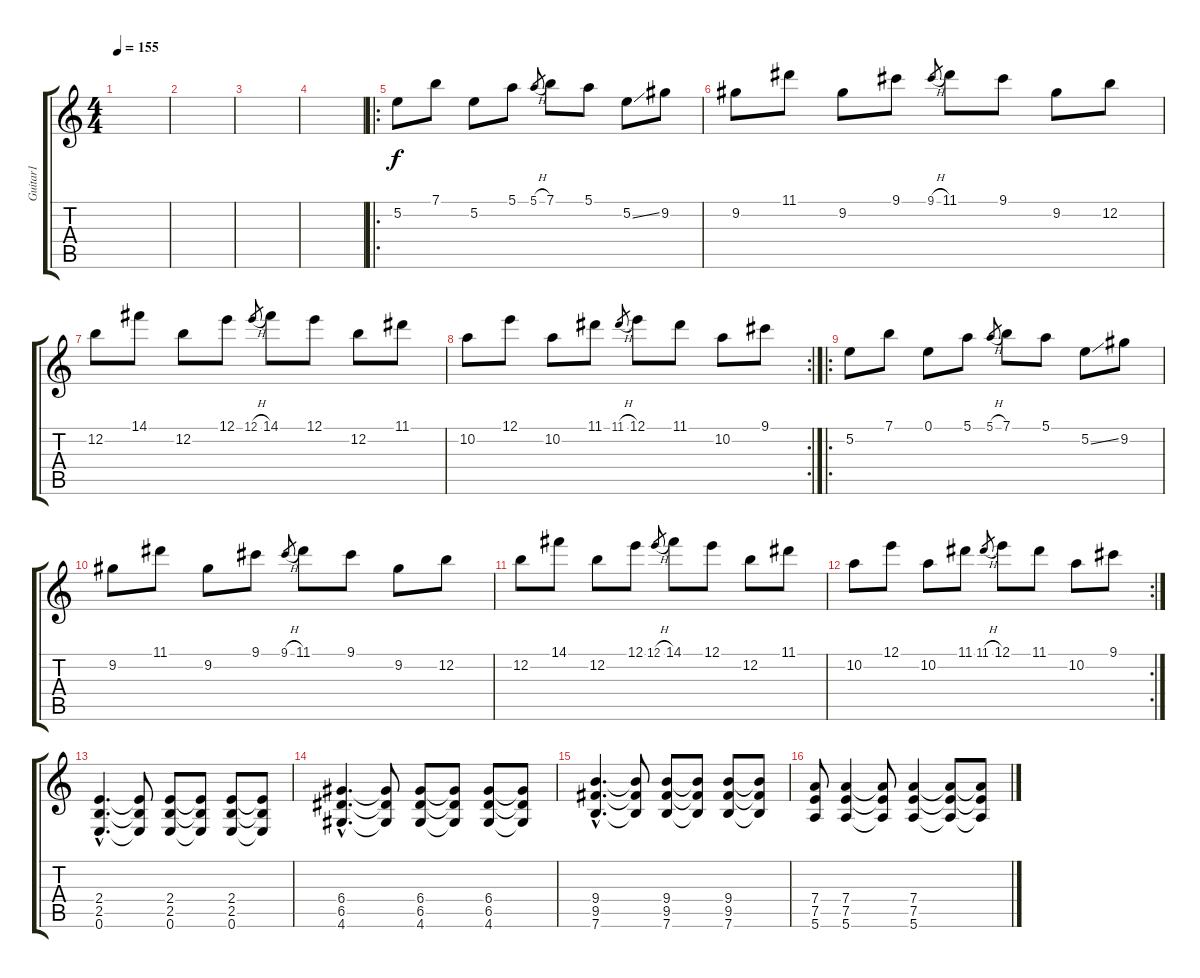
\track ("Guitar1" "Guitar1") {instrument acousticguitarsteel}
\staff {score tabs}
\tuning (E4 B3 G3 D3 A2 E2) {hide}
\ts (4 4)
\tempo 155
\clef g2
\ks c
|
|
|
|
\ro
5.2.8 7.1.8 5.2.8 5.1.8 5.1{h}.8{gr} 7.1.8 5.1.8 5.2{ss}.8 9.2.8 |
9.2.8 11.1.8 9.2.8 9.1.8 9.1{h}.8{gr} 11.1.8 9.1.8 9.2.8 12.2.8 |
12.2.8 14.1.8 12.2.8 12.1.8 12.1{h}.8{gr} 14.1.8 12.1.8 12.2.8 11.1.8 |
\rc 2
10.2.8 12.1.8 10.2.8 11.1.8 11.1{h}.8{gr} 12.1.8 11.1.8 10.2.8 9.1.8 |
\ro
5.2.8 7.1.8 0.1.8 5.1.8 5.1{h}.8{gr} 7.1.8 5.1.8 5.2{ss}.8 9.2.8 |
9.2.8 11.1.8 9.2.8 9.1.8 9.1{h}.8{gr} 11.1.8 9.1.8 9.2.8 12.2.8 |
12.2.8 14.1.8 12.2.8 12.1.8 12.1{h}.8{gr} 14.1.8 12.1.8 12.2.8 11.1.8 |
\rc 2
10.2.8 12.1.8 10.2.8 11.1.8 11.1{h}.8{gr} 12.1.8 11.1.8 10.2.8 9.1.8 |
(2.4{hac} 2.5{hac} 0.6{hac}).4{d} (2.4{t} 2.5{t} 0.6{t}).8 (2.4 2.5 0.6).8 (2.4{t} 2.5{t} 0.6{t}).8 (2.4 2.5 0.6).8 (2.4{t} 2.5{t} 0.6{t}).8 |
(6.4{hac} 6.5{hac} 4.6{hac}).4{d} (6.4{t} 6.5{t} 4.6{t}).8 (6.4 6.5 4.6).8 (6.4{t} 6.5{t} 4.6{t}).8 (6.4 6.5 4.6).8 (6.4{t} 6.5{t} 4.6{t}).8 |
(9.4{hac} 9.5{hac} 7.6{hac}).4{d} (9.4{t} 9.5{t} 7.6{t}).8 (9.4 9.5 7.6).8 (9.4{t} 9.5{t} 7.6{t}).8 (9.4 9.5 7.6).8 (9.4{t} 9.5{t} 7.6{t}).8 |
(7.4 7.5 5.6).8 (7.4 7.5 5.6).4 (7.4{t} 7.5{t} 5.6{t}).8 (7.4 7.5 5.6).4 (7.4{t} 7.5{t} 5.6{t}).8 (7.4{t} 7.5{t} 5.6{t}).8
